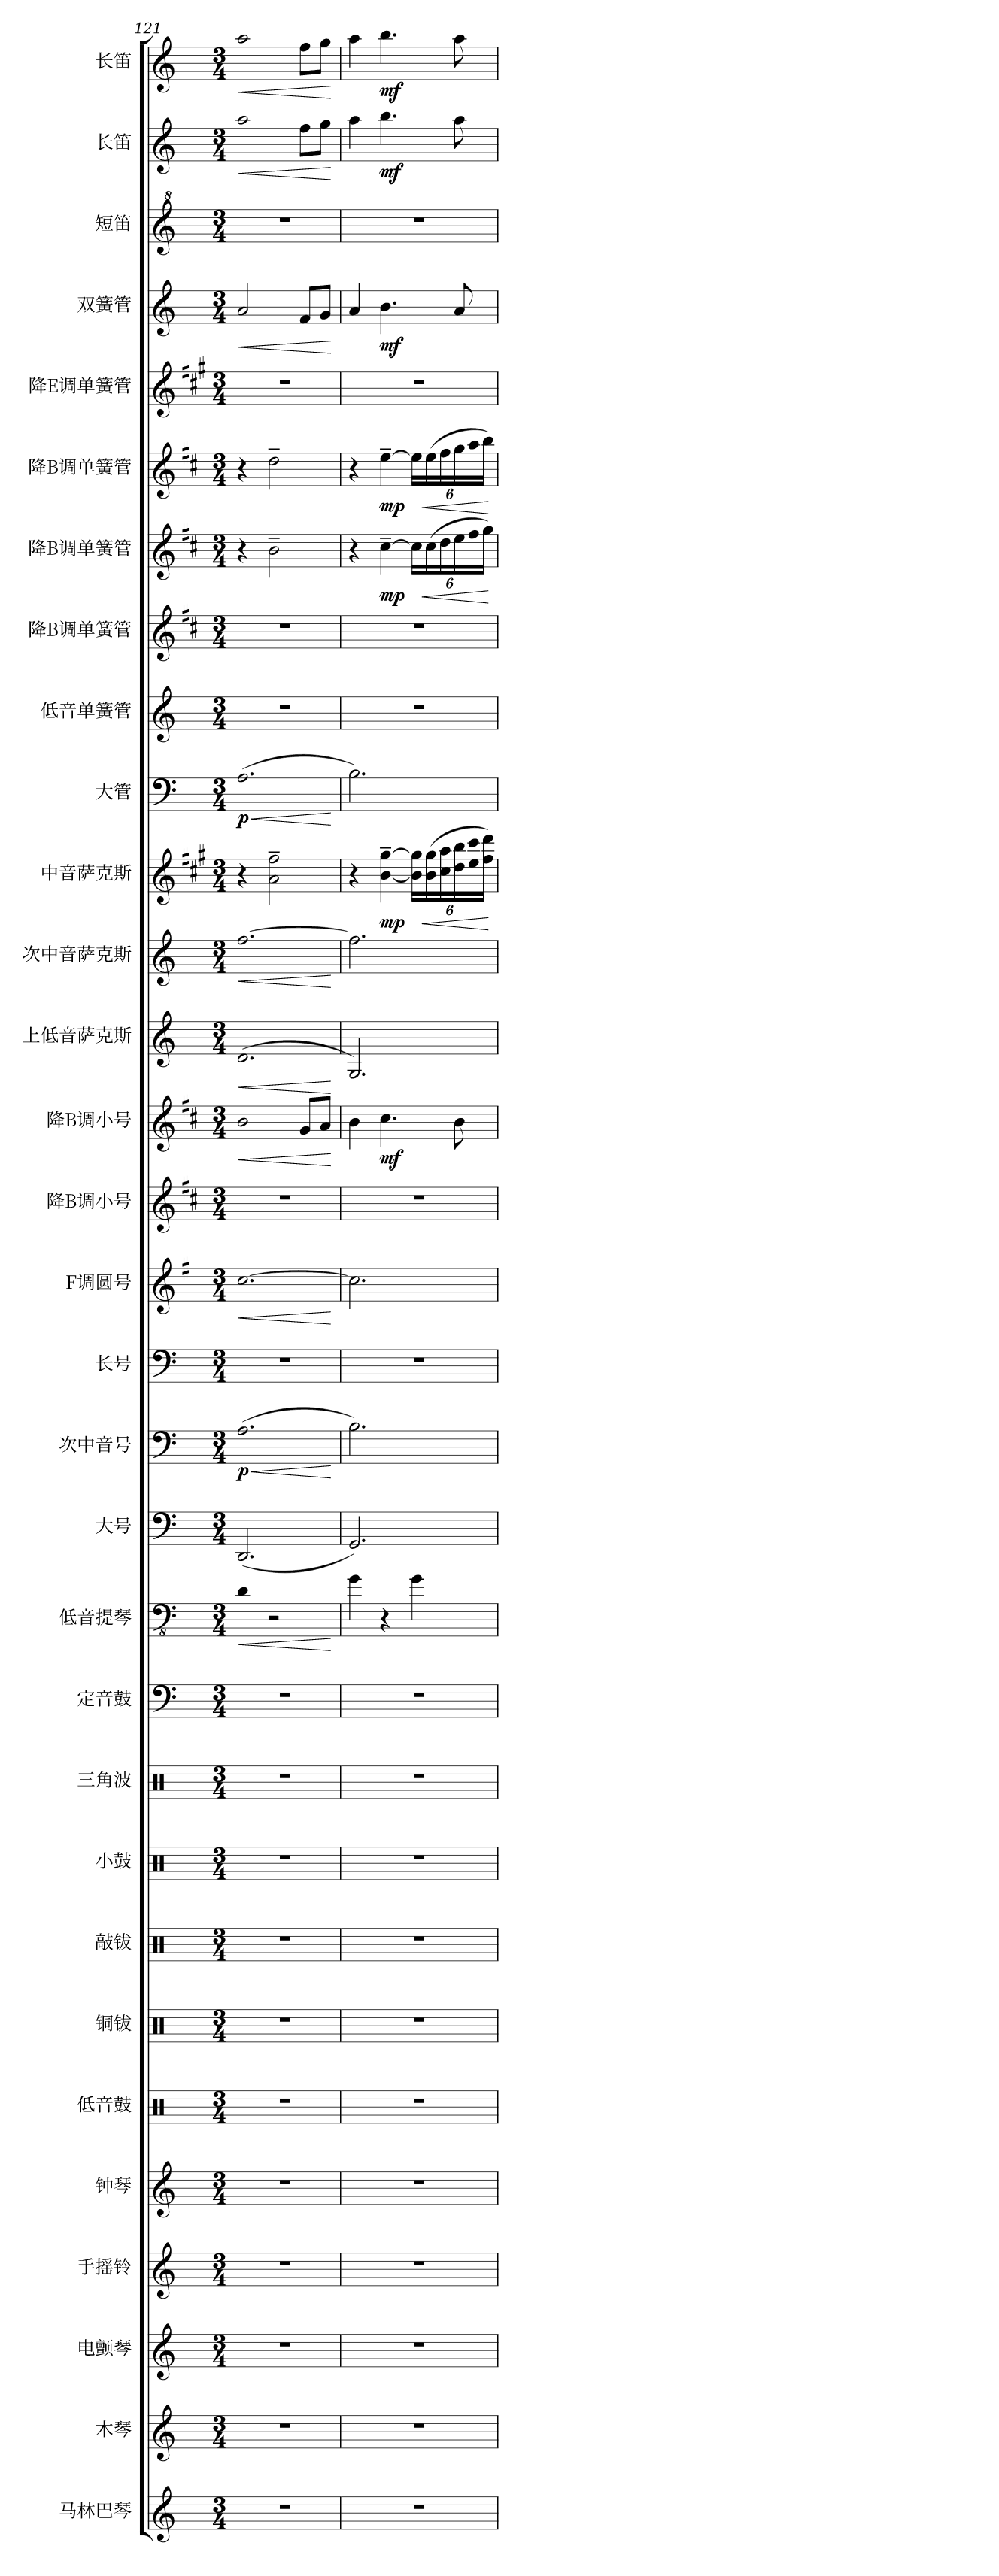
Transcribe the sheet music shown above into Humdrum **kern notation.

**kern	**kern	**kern	**kern	**kern	**kern	**kern	**kern	**kern	**kern	**kern	**kern	**dynam	**kern	**kern	**dynam	**kern	**kern	**dynam	**kern	**kern	**dynam	**kern	**dynam	**kern	**dynam	**kern	**dynam	**kern	**dynam	**kern	**kern	**kern	**dynam	**kern	**dynam	**kern	**kern	**dynam	**kern	**kern	**dynam	**kern	**dynam
*part31	*part30	*part29	*part28	*part27	*part26	*part25	*part24	*part23	*part22	*part21	*part20	*part20	*part19	*part18	*part18	*part17	*part16	*part16	*part15	*part14	*part14	*part13	*part13	*part12	*part12	*part11	*part11	*part10	*part10	*part9	*part8	*part7	*part7	*part6	*part6	*part5	*part4	*part4	*part3	*part2	*part2	*part1	*part1
*staff31	*staff30	*staff29	*staff28	*staff27	*staff26	*staff25	*staff24	*staff23	*staff22	*staff21	*staff20	*staff20	*staff19	*staff18	*staff18	*staff17	*staff16	*staff16	*staff15	*staff14	*staff14	*staff13	*staff13	*staff12	*staff12	*staff11	*staff11	*staff10	*staff10	*staff9	*staff8	*staff7	*staff7	*staff6	*staff6	*staff5	*staff4	*staff4	*staff3	*staff2	*staff2	*staff1	*staff1
*I"马林巴琴	*I"木琴	*I"电颤琴	*I"手摇铃	*I"钟琴	*I"低音鼓	*I"铜钹	*I"敲钹	*I"小鼓	*I"三角波	*I"定音鼓	*I"低音提琴	*	*I"大号	*I"次中音号	*	*I"长号	*I"F调圆号	*	*I"降B调小号	*I"降B调小号	*	*I"上低音萨克斯	*	*I"次中音萨克斯	*	*I"中音萨克斯	*	*I"大管	*	*I"低音单簧管	*I"降B调单簧管	*I"降B调单簧管	*	*I"降B调单簧管	*	*I"降E调单簧管	*I"双簧管	*	*I"短笛	*I"长笛	*	*I"长笛	*
*clefG2	*clefG2	*clefG2	*clefG2	*clefG2	*clefX	*clefX	*clefX	*clefX	*clefX	*clefF4	*clefFv4	*	*clefF4	*clefF4	*	*clefF4	*clefG2	*	*clefG2	*clefG2	*	*clefG2	*	*clefG2	*	*clefG2	*	*clefF4	*	*clefG2	*clefG2	*clefG2	*	*clefG2	*	*clefG2	*clefG2	*	*clefG^2	*clefG2	*	*clefG2	*
*	*ITrd-7c-12	*	*	*ITrd-14c-24	*	*	*	*	*	*	*ITrd7c12	*	*	*	*	*	*ITrd4c7	*	*ITrd1c2	*ITrd1c2	*	*ITrd12c21	*	*ITrd8c14	*	*ITrd5c9	*	*	*	*ITrd8c14	*ITrd1c2	*ITrd1c2	*	*ITrd1c2	*	*ITrd-2c-3	*	*	*ITrd-7c-12	*	*	*	*
*k[]	*k[]	*k[]	*k[]	*k[]	*k[]	*k[]	*k[]	*k[]	*k[]	*k[]	*k[]	*	*k[]	*k[]	*	*k[]	*k[]	*	*k[]	*k[]	*	*k[]	*	*k[]	*	*k[]	*	*k[]	*	*k[]	*k[]	*k[]	*	*k[]	*	*k[]	*k[]	*	*k[]	*k[]	*	*k[]	*
*M3/4	*M3/4	*M3/4	*M3/4	*M3/4	*M3/4	*M3/4	*M3/4	*M3/4	*M3/4	*M3/4	*M3/4	*	*M3/4	*M3/4	*	*M3/4	*M3/4	*	*M3/4	*M3/4	*	*M3/4	*	*M3/4	*	*M3/4	*	*M3/4	*	*M3/4	*M3/4	*M3/4	*	*M3/4	*	*M3/4	*M3/4	*	*M3/4	*M3/4	*	*M3/4	*
=121	=121	=121	=121	=121	=121	=121	=121	=121	=121	=121	=121	=121	=121	=121	=121	=121	=121	=121	=121	=121	=121	=121	=121	=121	=121	=121	=121	=121	=121	=121	=121	=121	=121	=121	=121	=121	=121	=121	=121	=121	=121	=121	=121
!	!	!	!	!	!	!	!	!	!	!	!	!LO:HP:b	!	!	!LO:HP:b	!	!	!LO:HP:b	!	!	!LO:HP:b	!	!LO:HP:b	!	!LO:HP:b	!	!	!	!LO:HP:b	!	!	!	!	!	!	!	!	!LO:HP:b	!	!	!LO:HP:b	!	!LO:HP:b
!	!	!	!	!	!	!	!	!	!	!	!	!	!	!	!LO:DY:n=1:b	!	!	!	!	!	!	!	!	!	!	!	!	!	!LO:DY:n=1:b	!	!	!	!	!	!	!	!	!	!	!	!	!	!
2.r	2.r	2.r	2.r	2.r	2.r	2.r	2.r	2.r	2.r	2.r	4DD\	<	(2.DD/	(2.A\	< p	2.r	[2.f\	<	2.r	2a\	<	(2.D\	<	[2.f\	<	4r	.	(2.A\	< p	2.r	2.r	4r	.	4r	.	2.r	2a/	<	2.r	2aa\	<	2aa\	<
.	.	.	.	.	.	.	.	.	.	.	2r	.	.	.	.	.	.	.	.	.	.	.	.	.	.	2c\~ 2a\~	.	.	.	.	.	2a~\	.	2cc~\	.	.	.	.	.	.	.	.	.
.	.	.	.	.	.	.	.	.	.	.	.	.	.	.	.	.	.	.	.	8f/L	.	.	.	.	.	.	.	.	.	.	.	.	.	.	.	.	8f/L	.	.	8ff\L	.	8ff\L	.
.	.	.	.	.	.	.	.	.	.	.	.	.	.	.	.	.	.	.	.	8g/J	.	.	.	.	.	.	.	.	.	.	.	.	.	.	.	.	8g/J	.	.	8gg\J	.	8gg\J	.
.	.	.	.	.	.	.	.	.	.	.	.	[	.	.	[	.	.	[	.	.	[	.	[	.	[	.	.	.	[	.	.	.	.	.	.	.	.	[	.	.	[	.	[
=122	=122	=122	=122	=122	=122	=122	=122	=122	=122	=122	=122	=122	=122	=122	=122	=122	=122	=122	=122	=122	=122	=122	=122	=122	=122	=122	=122	=122	=122	=122	=122	=122	=122	=122	=122	=122	=122	=122	=122	=122	=122	=122	=122
2.r	2.r	2.r	2.r	2.r	2.r	2.r	2.r	2.r	2.r	2.r	4GG\	.	2.GG/)	2.B\)	.	2.r	2.f\]	.	2.r	4a\	.	2.GG/)	.	2.f\]	.	4r	.	2.B\)	.	2.r	2.r	4r	.	4r	.	2.r	4a/	.	2.r	4aa\	.	4aa\	.
!	!	!	!	!	!	!	!	!	!	!	!	!	!	!	!	!	!	!	!	!	!LO:DY:b	!	!	!	!	!	!LO:DY:b	!	!	!	!	!	!LO:DY:b	!	!LO:DY:b	!	!	!LO:DY:b	!	!	!LO:DY:b	!	!LO:DY:b
.	.	.	.	.	.	.	.	.	.	.	4r	.	.	.	.	.	.	.	.	4.b\	mf	.	.	.	.	[4d\~ [4b\~	mp	.	.	.	.	[4b~\	mp	[4dd~\	mp	.	4.b\	mf	.	4.bb\	mf	4.bb\	mf
*	*	*	*	*	*	*	*	*	*	*	*	*	*	*	*	*	*	*	*	*	*	*	*	*	*	*Xbrackettup	*	*	*	*	*	*Xbrackettup	*	*Xbrackettup	*	*	*	*	*	*	*	*	*
.	.	.	.	.	.	.	.	.	.	.	4GG\	.	.	.	.	.	.	.	.	.	.	.	.	.	.	24d\] 24b\]LL	.	.	.	.	.	24b\LL]	.	24dd\LL]	.	.	.	.	.	.	.	.	.
!	!	!	!	!	!	!	!	!	!	!	!	!	!	!	!	!	!	!	!	!	!	!	!	!	!	!	!LO:HP:b	!	!	!	!	!	!LO:HP:b	!	!LO:HP:b	!	!	!	!	!	!	!	!
.	.	.	.	.	.	.	.	.	.	.	.	.	.	.	.	.	.	.	.	.	.	.	.	.	.	(24d\ 24b\	<	.	.	.	.	(24b\	<	(24dd\	<	.	.	.	.	.	.	.	.
.	.	.	.	.	.	.	.	.	.	.	.	.	.	.	.	.	.	.	.	.	.	.	.	.	.	24e\ 24cc\	.	.	.	.	.	24cc\	.	24ee\	.	.	.	.	.	.	.	.	.
.	.	.	.	.	.	.	.	.	.	.	.	.	.	.	.	.	.	.	.	8a\	.	.	.	.	.	24f\ 24dd\	.	.	.	.	.	24dd\	.	24ff\	.	.	8a/	.	.	8aa\	.	8aa\	.
.	.	.	.	.	.	.	.	.	.	.	.	.	.	.	.	.	.	.	.	.	.	.	.	.	.	24g\ 24ee\	.	.	.	.	.	24ee\	.	24gg\	.	.	.	.	.	.	.	.	.
.	.	.	.	.	.	.	.	.	.	.	.	.	.	.	.	.	.	.	.	.	.	.	.	.	.	24a\ 24ff\JJ)	.	.	.	.	.	24ff\JJ)	.	24aa\JJ)	.	.	.	.	.	.	.	.	.
.	.	.	.	.	.	.	.	.	.	.	.	.	.	.	.	.	.	.	.	.	.	.	.	.	.	.	[	.	.	.	.	.	[	.	[	.	.	.	.	.	.	.	.
=	=	=	=	=	=	=	=	=	=	=	=	=	=	=	=	=	=	=	=	=	=	=	=	=	=	=	=	=	=	=	=	=	=	=	=	=	=	=	=	=	=	=	=
*-	*-	*-	*-	*-	*-	*-	*-	*-	*-	*-	*-	*-	*-	*-	*-	*-	*-	*-	*-	*-	*-	*-	*-	*-	*-	*-	*-	*-	*-	*-	*-	*-	*-	*-	*-	*-	*-	*-	*-	*-	*-	*-	*-
